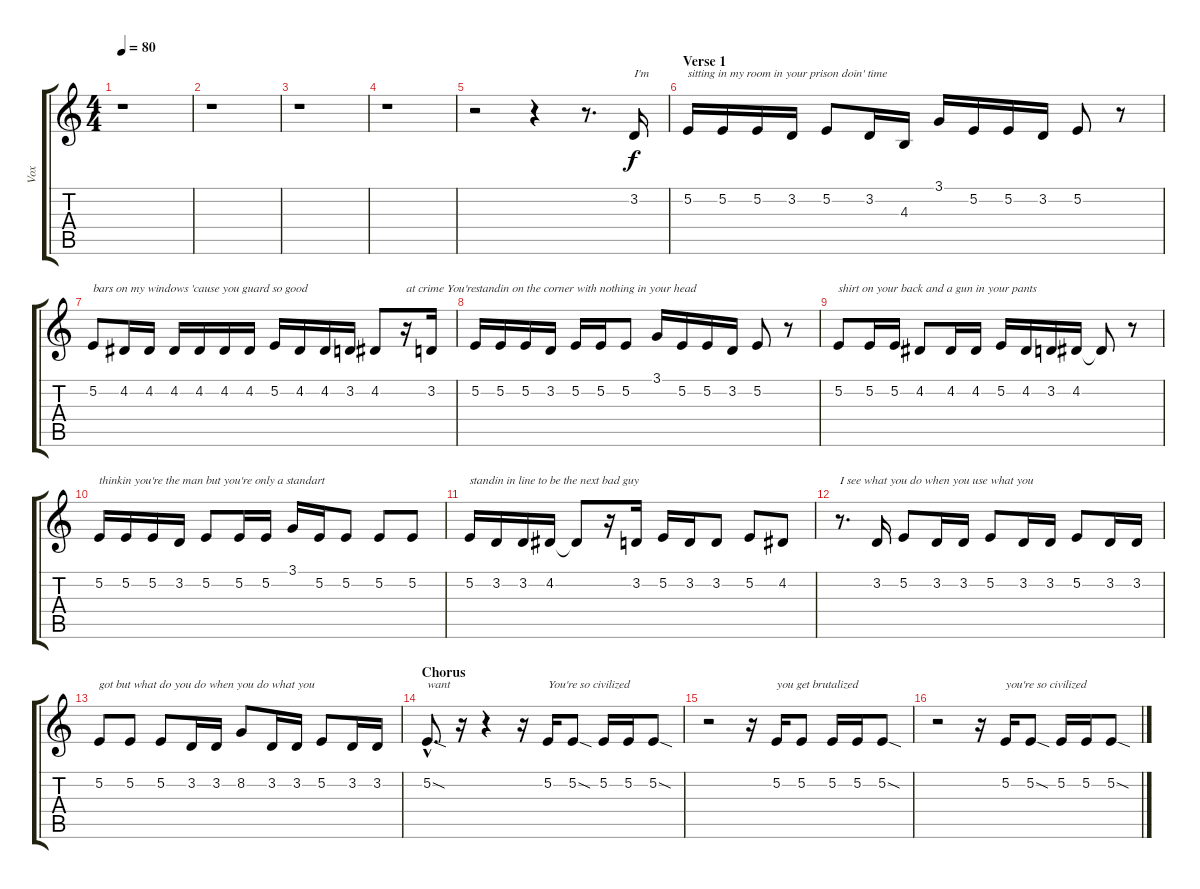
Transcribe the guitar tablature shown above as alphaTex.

\track ("Vox" "Vox") {instrument cello}
\staff {score tabs}
\tuning (E4 B3 G3 D3 A2 E2) {hide}
\ts (4 4)
\tempo 80
\clef g2
\ks c
r.1{dy f instrument cello} |
r.1 |
r.1 |
r.1 |
r.2 r.4 r.8{d} 3.2.16{txt "I'm "} |
\section ("" "Verse 1")
5.2.16{txt "sitting in my room in your prison doin' time"} 5.2.16 5.2.16 3.2.16 5.2.8 3.2.16 4.3.16 3.1.16 5.2.16 5.2.16 3.2.16 5.2.8 r.8 |
5.2.8{txt "bars on my windows 'cause you guard so good "} 4.2.16 4.2.16 4.2.16 4.2.16 4.2.16 4.2.16 5.2.16 4.2.16 4.2.16 3.2.16 4.2.8 r.16{txt "at crime You're"} 3.2.16 |
5.2.16{txt "standin on the corner with nothing in your head"} 5.2.16 5.2.16 3.2.16 5.2.16 5.2.16 5.2.8 3.1.16 5.2.16 5.2.16 3.2.16 5.2.8 r.8 |
5.2.8{txt "shirt on your back and a gun in your pants"} 5.2.16 5.2.16 4.2.8 4.2.16 4.2.16 5.2.16 4.2.16 3.2.16 4.2.16 4.2{t}.8 r.8 |
5.2.16{txt "thinkin you're the man but you're only a standart"} 5.2.16 5.2.16 3.2.16 5.2.8 5.2.16 5.2.16 3.1.16 5.2.16 5.2.8 5.2.8 5.2.8 |
5.2.16{txt "standin in line to be the next bad guy"} 3.2.16 3.2.16 4.2.16 4.2{t}.8 r.16 3.2.16 5.2.16 3.2.16 3.2.8 5.2.8 4.2.8 |
r.8{d txt "I see what you do when you use what you "} 3.2.16 5.2.8 3.2.16 3.2.16 5.2.8 3.2.16 3.2.16 5.2.8 3.2.16 3.2.16 |
5.2.8{txt "got but what do you do when you do what you"} 5.2.8 5.2.8 3.2.16 3.2.16 8.2.8 3.2.16 3.2.16 5.2.8 3.2.16 3.2.16 |
\section ("" "Chorus")
5.2{sod hac}.8{d txt "want"} r.16 r.4 r.16 5.2.16{txt "You're so civilized"} 5.2{sod}.8 5.2.16 5.2.16 5.2{sod}.8 |
r.2 r.16 5.2.16{txt "you get brutalized"} 5.2.8 5.2.16 5.2.16 5.2{sod}.8 |
r.2 r.16 5.2.16{txt "you're so civilized"} 5.2{sod}.8 5.2.16 5.2.16 5.2{sod}.8
